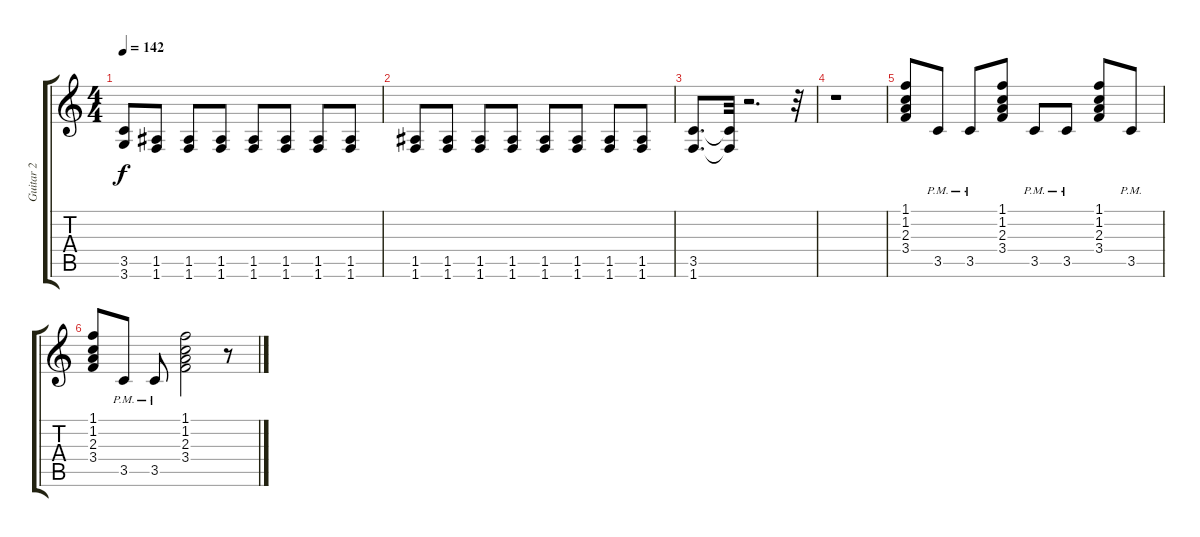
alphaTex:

\track ("Guitar 2" "Guitar 2") {instrument distortionguitar}
\staff {score tabs}
\tuning (E4 B3 G3 D3 A2 E2) {hide}
\ts (4 4)
\tempo 142
\clef g2
\ks c
(3.5 3.6).8{dy f} (1.5 1.6).8 (1.5 1.6).8 (1.5 1.6).8 (1.5 1.6).8 (1.5 1.6).8 (1.5 1.6).8 (1.5 1.6).8 |
(1.5 1.6).8 (1.5 1.6).8 (1.5 1.6).8 (1.5 1.6).8 (1.5 1.6).8 (1.5 1.6).8 (1.5 1.6).8{txt ""} (1.5 1.6).8 |
(3.5 1.6).8{d} (3.5{t} 1.6{t}).32 r.2{d} r.32 |
r.1 |
(1.1 1.2 2.3 3.4).8 3.5{pm}.8 3.5{pm}.8 (1.1 1.2 2.3 3.4).8 3.5{pm}.8 3.5{pm}.8 (1.1 1.2 2.3 3.4).8 3.5{pm}.8 |
(1.1 1.2 2.3 3.4).8 3.5{pm}.8 3.5{pm}.8 (1.1 1.2 2.3 3.4).2 r.8
